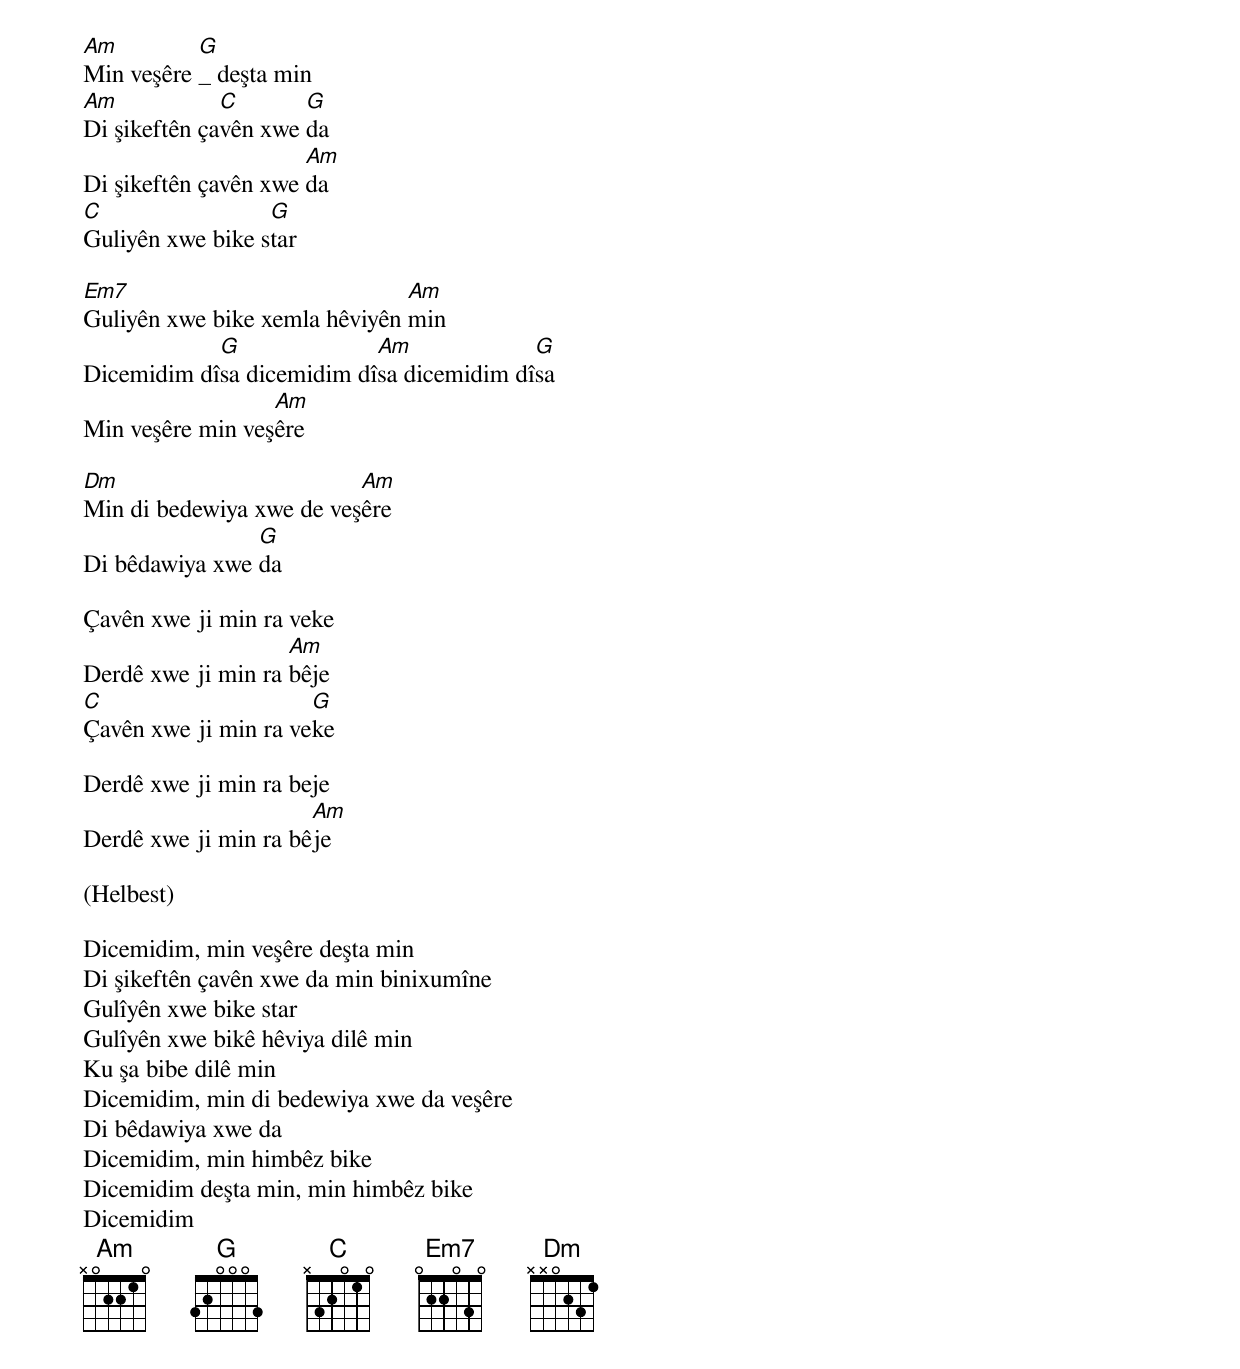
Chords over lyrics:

Am         G
Min veşêre _ deşta min
Am            C       G
Di şikeftên çavên xwe da
                      Am
Di şikeftên çavên xwe da
C                 G
Guliyên xwe bike star

Em7                            Am
Guliyên xwe bike xemla hêviyên min
            G              Am             G
Dicemidim dîsa dicemidim dîsa dicemidim dîsa
                  Am
Min veşêre min veşêre

Dm                        Am
Min di bedewiya xwe de veşêre
                G
Di bêdawiya xwe da

Çavên xwe ji min ra veke
                    Am
Derdê xwe ji min ra bêje
C                     G
Çavên xwe ji min ra veke

Derdê xwe ji min ra beje
                      Am
Derdê xwe ji min ra bêje

(Helbest)

Dicemidim, min veşêre deşta min
Di şikeftên çavên xwe da min binixumîne
Gulîyên xwe bike star
Gulîyên xwe bikê hêviya dilê min
Ku şa bibe dilê min
Dicemidim, min di bedewiya xwe da veşêre
Di bêdawiya xwe da
Dicemidim, min himbêz bike
Dicemidim deşta min, min himbêz bike
Dicemidim
